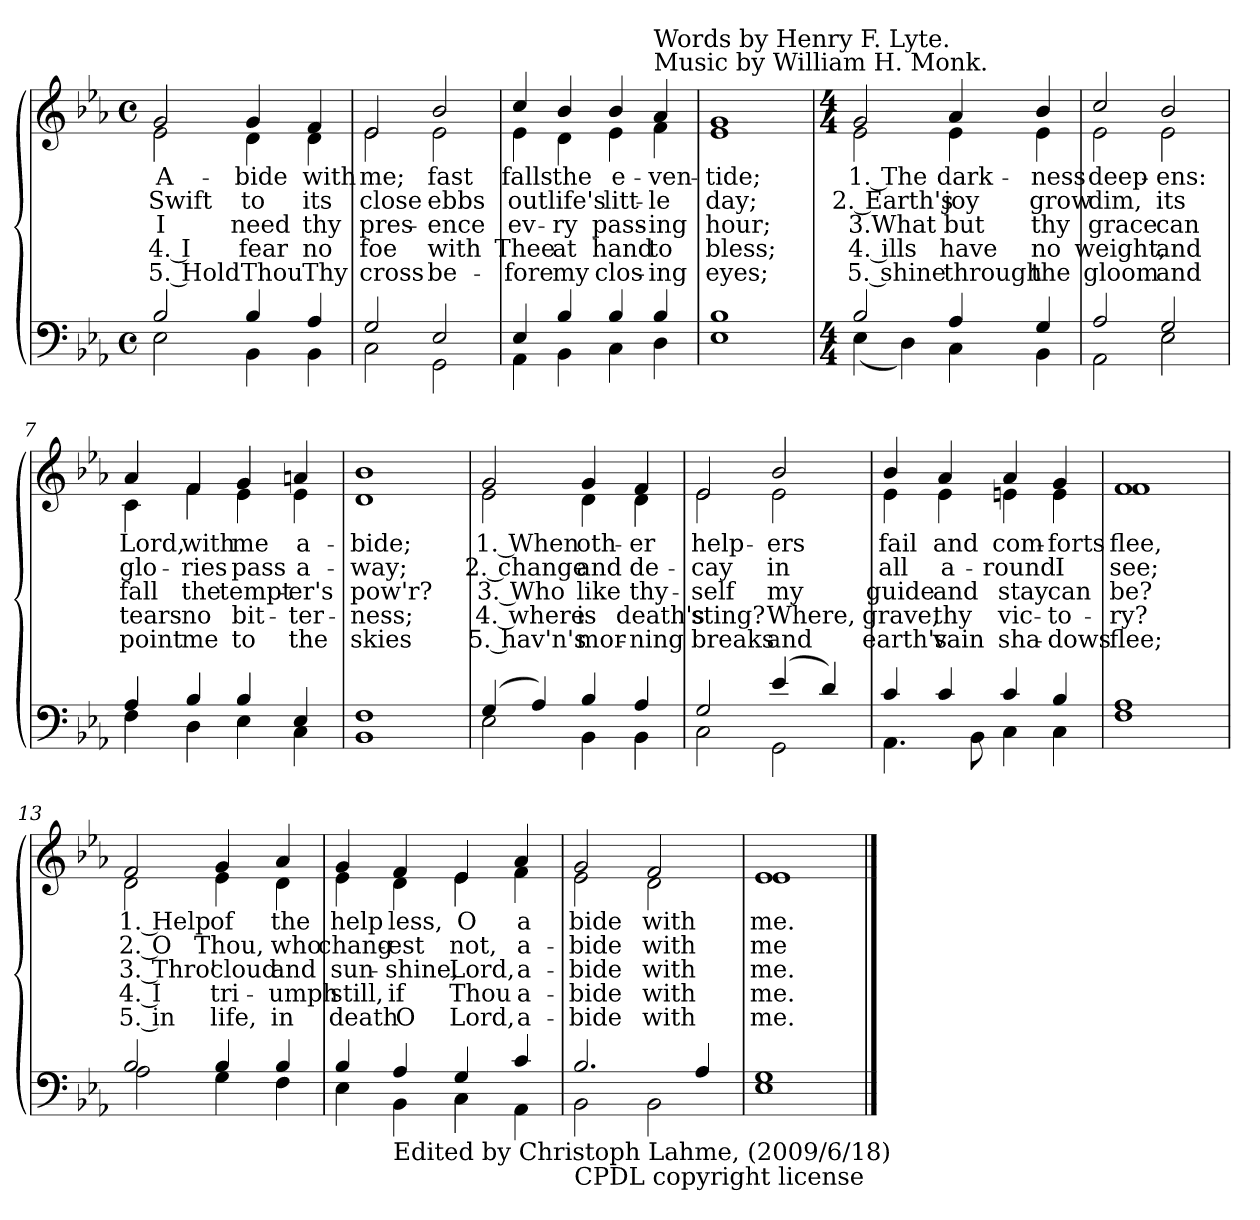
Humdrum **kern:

**kern	**kern	**text	**text	**text	**text	**text
*part2	*part1	*part1	*part1	*part1	*part1	*part1
*staff2	*staff1	*staff1	*staff1	*staff1	*staff1	*staff1
*clefF4	*clefG2	*	*	*	*	*
*k[b-e-a-]	*k[b-e-a-]	*	*	*	*	*
*E-:	*E-:	*	*	*	*	*
*M4/4	*M4/4	*	*	*	*	*
*met(c)	*met(c)	*	*	*	*	*
=1	=1	=1	=1	=1	=1	=1
*^	*	*	*	*	*	*
!	!	!LO:TX:a:t=Abide with me	!	!	!	!	!
!	!	!	!LO:LY:b	!LO:LY:b	!LO:LY:b	!LO:LY:b	!LO:LY:b
*	*	*^	*	*	*	*	*
2B-/	2E-\	2g/	2e-\	A-	Swift	I	4. I	5. Hold
!	!	!	!	!LO:LY:b	!LO:LY:b	!LO:LY:b	!LO:LY:b	!LO:LY:b
4B-/	4BB-\	4g/	4d\	-bide	to	need	fear	Thou
!	!	!	!	!LO:LY:b	!LO:LY:b	!LO:LY:b	!LO:LY:b	!LO:LY:b
4A-/	4BB-\	4f/	4d\	with	its	thy	no	Thy
=2	=2	=2	=2	=2	=2	=2	=2	=2
!	!	!	!	!LO:LY:b	!LO:LY:b	!LO:LY:b	!LO:LY:b	!LO:LY:b
2G/	2C\	2e-/	2e-\	me;	close	pres-	foe	cross
!	!	!	!	!LO:LY:b	!LO:LY:b	!LO:LY:b	!LO:LY:b	!LO:LY:b
2E-/	2GG\	2b-/	2e-\	fast	ebbs	-ence	with	be-
=3	=3	=3	=3	=3	=3	=3	=3	=3
!	!	!	!	!LO:LY:b	!LO:LY:b	!LO:LY:b	!LO:LY:b	!LO:LY:b
4E-/	4AA-\	4cc/	4e-\	falls	out	ev-	Thee	-fore
!	!	!	!	!LO:LY:b	!LO:LY:b	!LO:LY:b	!LO:LY:b	!LO:LY:b
4B-/	4BB-\	4b-/	4d\	the	life's	-ry	at	my
!	!	!	!	!LO:LY:b	!LO:LY:b	!LO:LY:b	!LO:LY:b	!LO:LY:b
4B-/	4C\	4b-/	4e-\	e-	litt-	pass-	hand	clos-
!	!	!LO:TX:a:t=Words by Henry F. Lyte.\nMusic by William H. Monk.	!	!	!	!	!	!
!	!	!	!	!LO:LY:b	!LO:LY:b	!LO:LY:b	!LO:LY:b	!LO:LY:b
4B-/	4D\	4a-/	4f\	-ven-	-le	-ing	to	-ing
=4	=4	=4	=4	=4	=4	=4	=4	=4
!	!	!	!	!LO:LY:b	!LO:LY:b	!LO:LY:b	!LO:LY:b	!LO:LY:b
1B-	1E-	1g	1e-	-tide;	day;	hour;	bless;	eyes;
!!LO:LB:g=z	!!
=5	=5	=5	=5	=5	=5	=5	=5	=5
*M4/4	*	*M4/4	*	*	*	*	*	*
!	!	!	!	!LO:LY:b	!LO:LY:b	!LO:LY:b	!LO:LY:b	!LO:LY:b
2B-/	(<4E-\	2g/	2e-\	1. The	2. Earth's	3.What	4. ills	5. shine
.	4D\)	.	.	.	.	.	.	.
!	!	!	!	!LO:LY:b	!LO:LY:b	!LO:LY:b	!LO:LY:b	!LO:LY:b
4A-/	4C\	4a-/	4e-\	dark-	joy	but	have	through
!	!	!	!	!LO:LY:b	!LO:LY:b	!LO:LY:b	!LO:LY:b	!LO:LY:b
4G/	4BB-\	4b-/	4e-\	-ness	grow	thy	no	the
=6	=6	=6	=6	=6	=6	=6	=6	=6
!	!	!	!	!LO:LY:b	!LO:LY:b	!LO:LY:b	!LO:LY:b	!LO:LY:b
2A-/	2AA-\	2cc/	2e-\	deep-	dim,	grace	weight,	gloom
!	!	!	!	!LO:LY:b	!LO:LY:b	!LO:LY:b	!LO:LY:b	!LO:LY:b
2G/	2E-\	2b-/	2e-\	-ens:	its	can	and	and
=7	=7	=7	=7	=7	=7	=7	=7	=7
!	!	!	!	!LO:LY:b	!LO:LY:b	!LO:LY:b	!LO:LY:b	!LO:LY:b
4A-/	4F\	4a-/	4c\	Lord,	glo-	fall	tears	point
!	!	!	!	!LO:LY:b	!LO:LY:b	!LO:LY:b	!LO:LY:b	!LO:LY:b
4B-/	4D\	4f/	4f\	with	-ries	the	no	me
!	!	!	!	!LO:LY:b	!LO:LY:b	!LO:LY:b	!LO:LY:b	!LO:LY:b
4B-/	4E-\	4g/	4e-\	me	pass	tempt-	bit-	to
!	!	!	!	!LO:LY:b	!LO:LY:b	!LO:LY:b	!LO:LY:b	!LO:LY:b
4E-/	4C\	4an/	4e-\	a-	a-	-er's	-ter-	the
=8	=8	=8	=8	=8	=8	=8	=8	=8
!	!	!	!	!LO:LY:b	!LO:LY:b	!LO:LY:b	!LO:LY:b	!LO:LY:b
1F	1BB-	1b-	1d	-bide;	-way;	pow'r?	-ness;	skies
!!LO:LB:g=z	!!
=9	=9	=9	=9	=9	=9	=9	=9	=9
!	!	!	!	!LO:LY:b	!LO:LY:b	!LO:LY:b	!LO:LY:b	!LO:LY:b
(>4G/	2E-\	2g/	2e-\	1. When	2. change	3. Who	4. where	5. hav'n's
4A-/)	.	.	.	.	.	.	.	.
!	!	!	!	!LO:LY:b	!LO:LY:b	!LO:LY:b	!LO:LY:b	!LO:LY:b
4B-/	4BB-\	4g/	4d\	oth-	and	like	is	mor-
!	!	!	!	!LO:LY:b	!LO:LY:b	!LO:LY:b	!LO:LY:b	!LO:LY:b
4A-/	4BB-\	4f/	4d\	-er	de-	thy-	death's	-ning
=10	=10	=10	=10	=10	=10	=10	=10	=10
!	!	!	!	!LO:LY:b	!LO:LY:b	!LO:LY:b	!LO:LY:b	!LO:LY:b
2G/	2C\	2e-/	2e-\	help-	-cay	-self	sting?	breaks
!	!	!	!	!LO:LY:b	!LO:LY:b	!LO:LY:b	!LO:LY:b	!LO:LY:b
(>4e-/	2GG\	2b-/	2e-\	-ers	in	my	Where,	and
4d/)	.	.	.	.	.	.	.	.
=11	=11	=11	=11	=11	=11	=11	=11	=11
!	!	!	!	!LO:LY:b	!LO:LY:b	!LO:LY:b	!LO:LY:b	!LO:LY:b
4c/	4.AA-\	4b-/	4e-\	fail	all	guide	grave,	earth's
!	!	!	!	!LO:LY:b	!LO:LY:b	!LO:LY:b	!LO:LY:b	!LO:LY:b
4c/	.	4a-/	4e-\	and	a-	and	thy	vain
.	8BB-\	.	.	.	.	.	.	.
!	!	!	!	!LO:LY:b	!LO:LY:b	!LO:LY:b	!LO:LY:b	!LO:LY:b
4c/	4C\	4a-/	4en\	com-	-round	stay	vic-	sha-
!	!	!	!	!LO:LY:b	!LO:LY:b	!LO:LY:b	!LO:LY:b	!LO:LY:b
4B-/	4C\	4g/	4e\	-forts	I	can	-to-	-dows
=12	=12	=12	=12	=12	=12	=12	=12	=12
!	!	!	!	!LO:LY:b	!LO:LY:b	!LO:LY:b	!LO:LY:b	!LO:LY:b
1A-	1F	1f	1f	flee,	see;	be?	-ry?	flee;
!!LO:LB:g=z	!!
=13	=13	=13	=13	=13	=13	=13	=13	=13
!	!	!	!	!LO:LY:b	!LO:LY:b	!LO:LY:b	!LO:LY:b	!LO:LY:b
2B-/	2A-\	2f/	2d\	1. Help	2. O	3. Thro'	4. I	5. in
!	!	!	!	!LO:LY:b	!LO:LY:b	!LO:LY:b	!LO:LY:b	!LO:LY:b
4B-/	4G\	4g/	4e-\	of	Thou,	cloud	tri-	life,
!	!	!	!	!LO:LY:b	!LO:LY:b	!LO:LY:b	!LO:LY:b	!LO:LY:b
4B-/	4F\	4a-/	4d\	the	who	and	-umph	in
=14	=14	=14	=14	=14	=14	=14	=14	=14
!	!	!	!	!LO:LY:b	!LO:LY:b	!LO:LY:b	!LO:LY:b	!LO:LY:b
4B-/	4E-\	4g/	4e-\	help	chang-	sun-	still,	death
!LO:TX:b:t=Edited by Christoph Lahme, (2009/6/18)	!	!	!	!	!	!	!	!
!	!	!	!	!LO:LY:b	!LO:LY:b	!LO:LY:b	!LO:LY:b	!LO:LY:b
4A-/	4BB-\	4f/	4d\	­less,	-est	-shine,	if	O
!	!	!	!	!LO:LY:b	!LO:LY:b	!LO:LY:b	!LO:LY:b	!LO:LY:b
4G/	4C\	4e-/	4e-\	O	not,	Lord,	Thou	Lord,
!	!	!	!	!LO:LY:b	!LO:LY:b	!LO:LY:b	!LO:LY:b	!LO:LY:b
4c/	4AA-\	4a-/	4f\	a	a-	a-	a-	a-
=15	=15	=15	=15	=15	=15	=15	=15	=15
!LO:TX:b:t=CPDL copyright license	!	!	!	!	!	!	!	!
!	!	!	!	!LO:LY:b	!LO:LY:b	!LO:LY:b	!LO:LY:b	!LO:LY:b
2.B-/	2BB-\	2g/	2e-\	­bide	-bide	-bide	-bide	-bide
!	!	!	!	!LO:LY:b	!LO:LY:b	!LO:LY:b	!LO:LY:b	!LO:LY:b
.	2BB-\	2f/	2d\	with	with	with	with	with
4A-/	.	.	.	.	.	.	.	.
=16	=16	=16	=16	=16	=16	=16	=16	=16
!	!	!	!	!LO:LY:b	!LO:LY:b	!LO:LY:b	!LO:LY:b	!LO:LY:b
1G	1E-	1e-	1e-	me.	me	me.	me.	me.
*v	*v	*	*	*	*	*	*	*
*	*v	*v	*	*	*	*	*
==	==	==	==	==	==	==
*-	*-	*-	*-	*-	*-	*-
